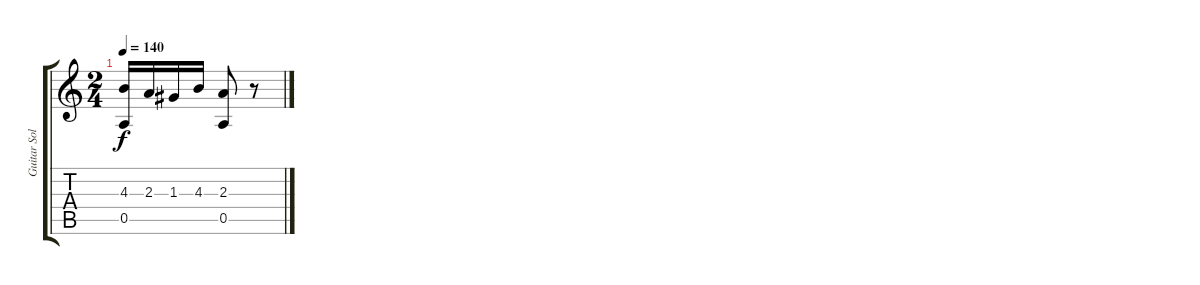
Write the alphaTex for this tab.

\track ("Guitar Solo" "Guitar Sol") {instrument acousticguitarnylon}
\staff {score tabs}
\tuning (E4 B3 G3 D3 A2 E2) {hide}
\ts (2 4)
\tempo 140
\clef g2
\ks c
(4.3 0.5).16{dy f} 2.3.16 1.3.16 4.3.16 (2.3 0.5).8 r.8
